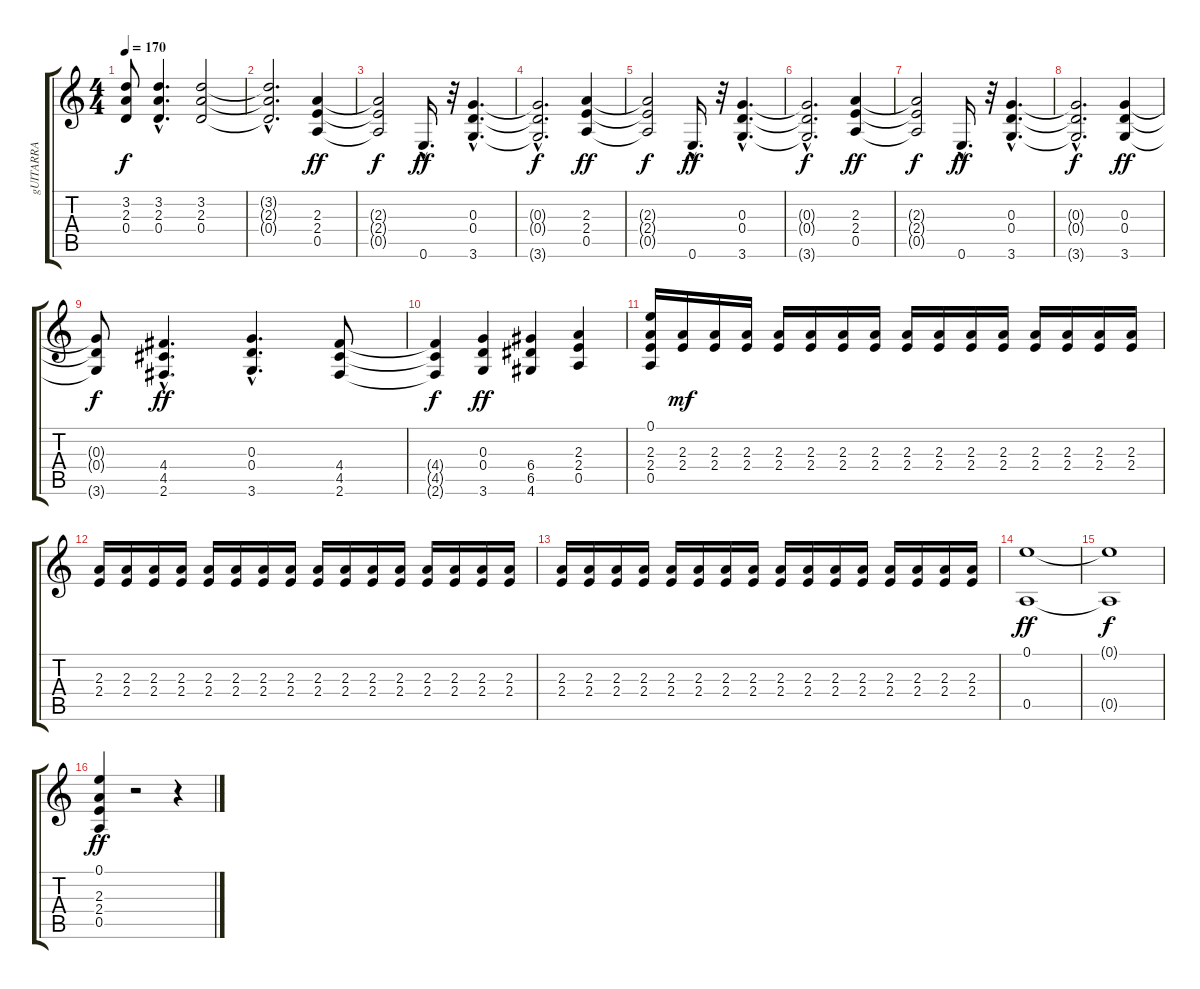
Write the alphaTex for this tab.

\track ("gUITARRA" "gUITARRA") {instrument distortionguitar}
\staff {score tabs}
\tuning (E4 B3 G3 D3 A2 E2) {hide}
\ts (4 4)
\tempo 170
\clef g2
\ks c
(3.2{t} 2.3{t} 0.4{t}).8{dy f} (3.2{hac} 2.3{hac} 0.4{hac}).4{d} (3.2 2.3 0.4).2 |
(3.2{hac t} 2.3{hac t} 0.4{hac t}).2{d} (2.3 2.4 0.5).4{dy ff} |
(2.3{t} 2.4{t} 0.5{t}).2{dy f} 0.6{hac}.16{d dy ff} r.32 (0.3{hac} 0.4{hac} 3.6{hac}).4{d} |
(0.3{hac t} 0.4{hac t} 3.6{hac t}).2{d dy f} (2.3 2.4 0.5).4{dy ff} |
(2.3{t} 2.4{t} 0.5{t}).2{dy f} 0.6{hac}.16{d dy ff} r.32 (0.3{hac} 0.4{hac} 3.6{hac}).4{d} |
(0.3{hac t} 0.4{hac t} 3.6{hac t}).2{d dy f} (2.3 2.4 0.5).4{dy ff} |
(2.3{t} 2.4{t} 0.5{t}).2{dy f} 0.6{hac}.16{d dy ff} r.32 (0.3{hac} 0.4{hac} 3.6{hac}).4{d} |
(0.3{hac t} 0.4{hac t} 3.6{hac t}).2{d dy f} (0.3 0.4 3.6).4{dy ff} |
(0.3{t} 0.4{t} 3.6{t}).8{dy f} (4.4{hac} 4.5{hac} 2.6{hac}).4{d dy ff} (0.3{hac} 0.4{hac} 3.6{hac}).4{d} (4.4 4.5 2.6).8 |
(4.4{t} 4.5{t} 2.6{t}).4{dy f} (0.3 0.4 3.6).4{dy ff} (6.4 6.5 4.6).4 (2.3 2.4 0.5).4 |
(0.1 2.3 2.4 0.5).16 (2.3 2.4).16{dy mf} (2.3 2.4).16 (2.3 2.4).16 (2.3 2.4).16 (2.3 2.4).16 (2.3 2.4).16 (2.3 2.4).16 (2.3 2.4).16 (2.3 2.4).16 (2.3 2.4).16 (2.3 2.4).16 (2.3 2.4).16 (2.3 2.4).16 (2.3 2.4).16 (2.3 2.4).16 |
(2.3 2.4).16 (2.3 2.4).16 (2.3 2.4).16 (2.3 2.4).16 (2.3 2.4).16 (2.3 2.4).16 (2.3 2.4).16 (2.3 2.4).16 (2.3 2.4).16 (2.3 2.4).16 (2.3 2.4).16 (2.3 2.4).16 (2.3 2.4).16 (2.3 2.4).16 (2.3 2.4).16 (2.3 2.4).16 |
(2.3 2.4).16 (2.3 2.4).16 (2.3 2.4).16 (2.3 2.4).16 (2.3 2.4).16 (2.3 2.4).16 (2.3 2.4).16 (2.3 2.4).16 (2.3 2.4).16 (2.3 2.4).16 (2.3 2.4).16 (2.3 2.4).16 (2.3 2.4).16 (2.3 2.4).16 (2.3 2.4).16 (2.3 2.4).16 |
(0.1 0.5).1{dy ff} |
(0.1{t} 0.5{t}).1{dy f} |
(0.1 2.3 2.4 0.5).4{dy ff} r.2 r.4
